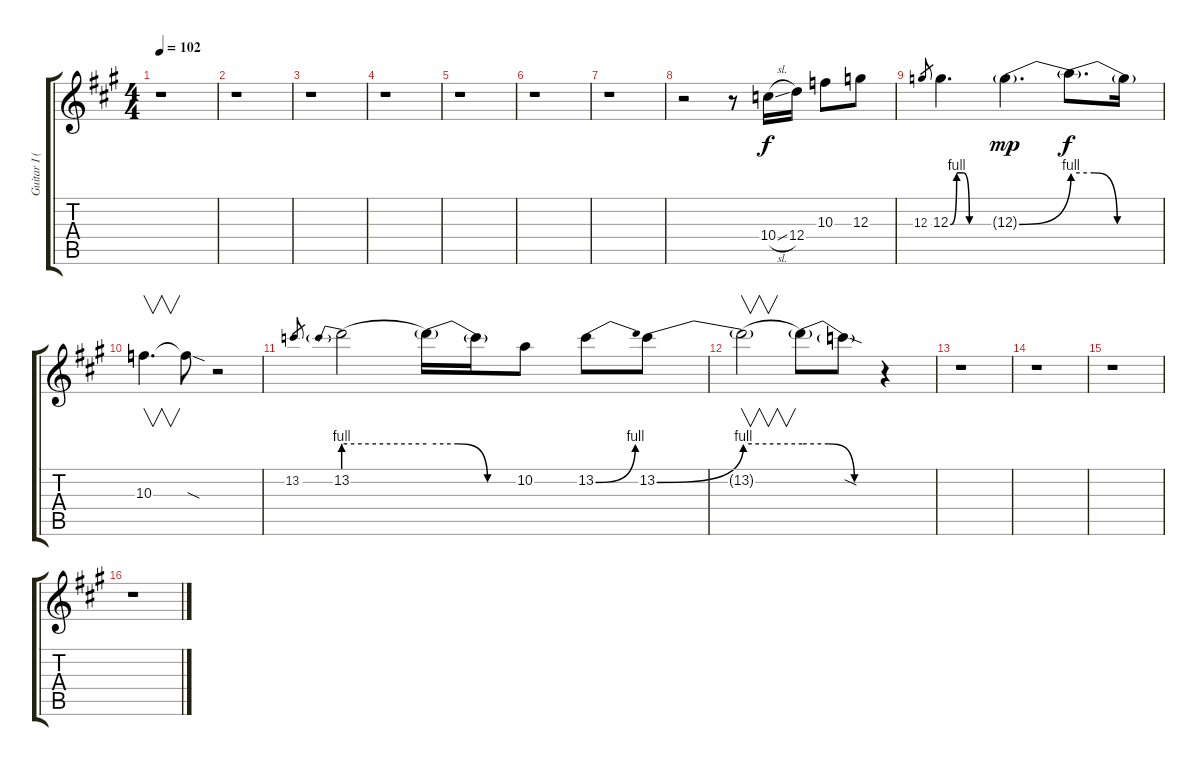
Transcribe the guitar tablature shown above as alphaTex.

\track ("Guitar I (Distortion)" "Guitar I (") {instrument distortionguitar}
\staff {score tabs}
\tuning (E4 B3 G3 D3 A2 E2) {hide}
\ts (4 4)
\tempo 102
\clef g2
\ks a
r.1{dy f instrument distortionguitar} |
r.1 |
r.1 |
r.1 |
r.1 |
r.1 |
r.1 |
r.2 r.8 10.4{sl}.16 12.4.16 10.3.8 12.3.8 |
12.3.8{gr} 12.3{be (custom 0 0 10 4 20 4 30 0 60 0)}.4{d} 12.3{be (bend 0 0 60 4) g}.4{d dy mp} 12.3{be (custom 0 4 15 4 30 0 60 0) t}.8{d dy f} 12.3{t}.16 |
10.3.4{v d} 10.3{sod t}.8 r.2 |
13.2.8{gr} 13.2{be (prebend 0 4 60 4)}.2 13.2{be (custom 0 4 20 4 40 0 60 0) t}.16 13.2{t}.16 10.2.8 13.2{be (bend 0 0 60 4)}.8 13.2{be (bend 0 0 60 4)}.8 |
13.2{be (hold 0 4 60 4) t}.2{v} 13.2{be (custom 0 4 20 4 40 0 60 0) t}.8 13.2{sod t}.8 r.4 |
r.1 |
r.1 |
r.1 |
r.1
